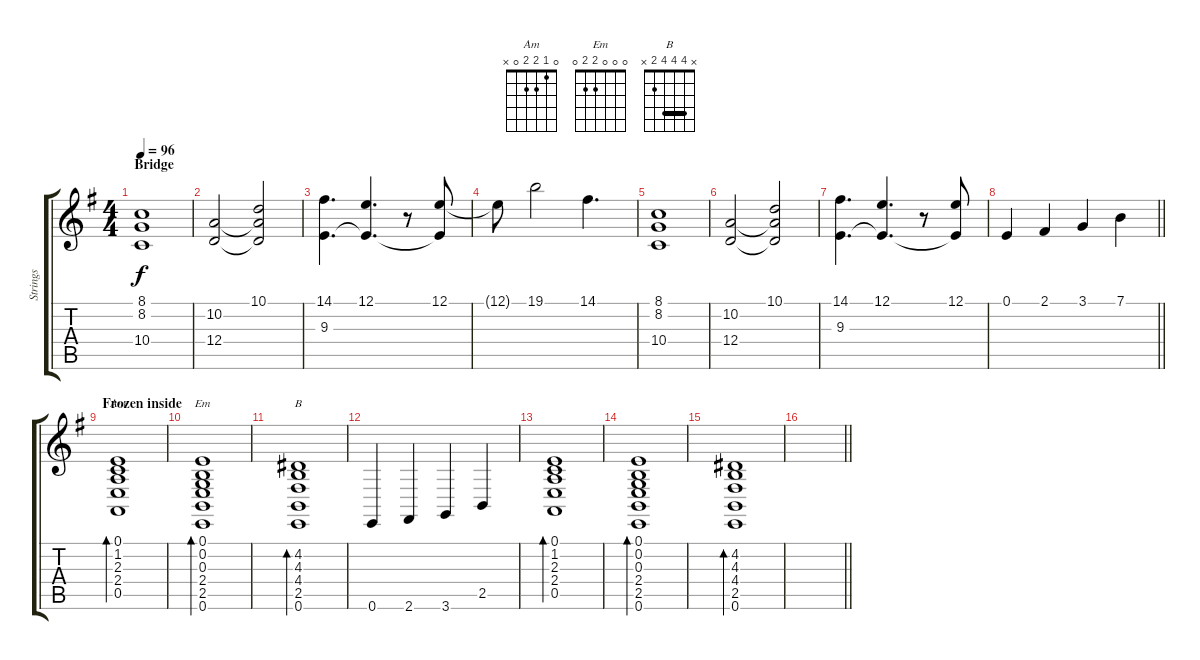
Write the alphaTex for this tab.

\track ("Strings" "Strings") {instrument stringensemble1}
\staff {score tabs}
\tuning (E4 B3 G3 D3 A2 E2) {hide}
\chord ("Am" 0 1 2 2 0 x)
\chord ("Em" 0 0 0 2 2 0)
\chord ("B" x 4 4 4 2 x) {barre 4}
\ts (4 4)
\section ("" "Bridge")
\tempo 96
\clef g2
\ks g
(8.1 8.2 10.4).1{dy f} |
(10.2 12.4).2 (10.1 10.2{t} 12.4{t}).2 |
(14.1 9.3).4{d} (12.1 9.3{t}).4{d} r.8 (12.1 9.3{t}).8 |
12.1{t}.8 19.1.2 14.1.4{d} |
(8.1 8.2 10.4).1 |
(10.2 12.4).2 (10.1 10.2{t} 12.4{t}).2 |
(14.1 9.3).4{d} (12.1 9.3{t}).4{d} r.8 (12.1 9.3{t}).8 |
\barLineRight lightlight
0.1.4 2.1.4 3.1.4 7.1.4 |
\section ("" "Frozen inside")
(0.1 1.2 2.3 2.4 0.5).1{bd 60 ch "Am" instrument overdrivenguitar} |
(0.1 0.2 0.3 2.4 2.5 0.6).1{bd 60 ch "Em"} |
(4.2 4.3 4.4 2.5 0.6).1{bd 60 ch "B"} |
0.6.4 2.6.4 3.6.4 2.5.4 |
(0.1 1.2 2.3 2.4 0.5).1{bd 60 instrument overdrivenguitar} |
(0.1 0.2 0.3 2.4 2.5 0.6).1{bd 60} |
(4.2 4.3 4.4 2.5 0.6).1{bd 60} |
\barLineRight lightlight
